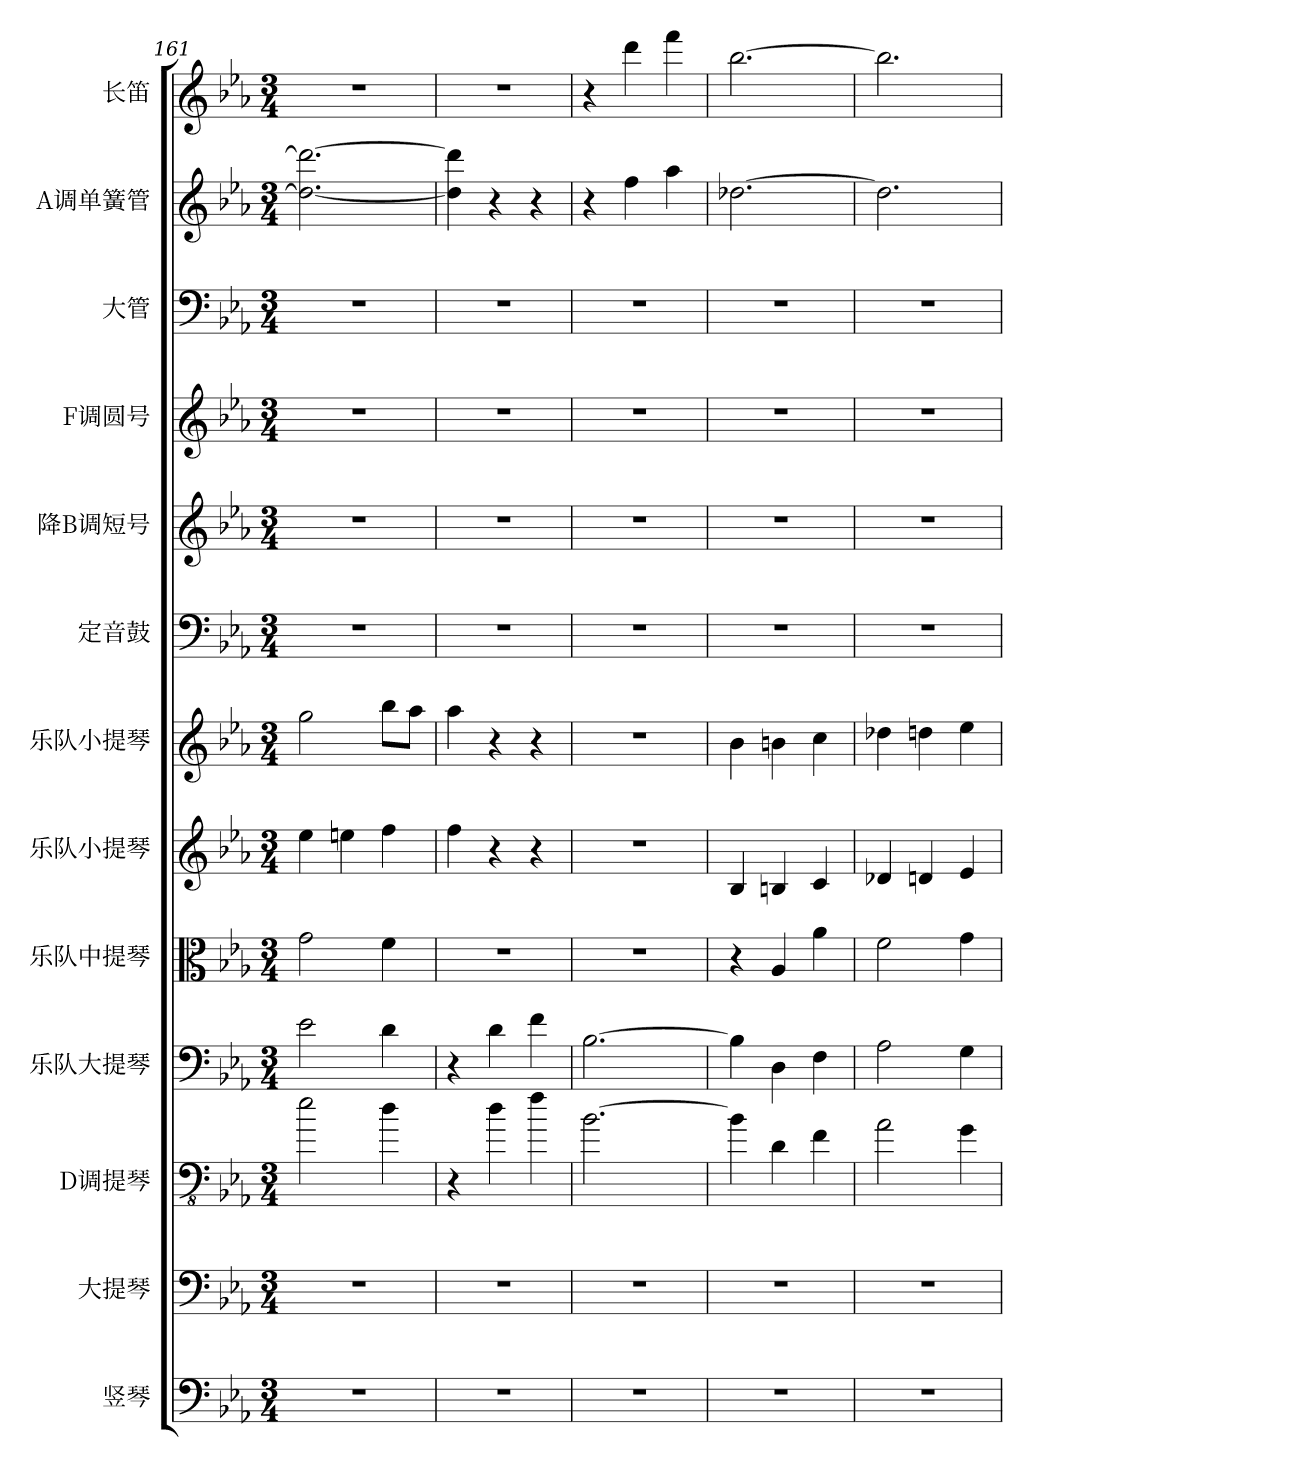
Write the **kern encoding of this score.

**kern	**kern	**kern	**kern	**kern	**kern	**kern	**kern	**kern	**kern	**kern	**kern	**kern
*part13	*part12	*part11	*part10	*part9	*part8	*part7	*part6	*part5	*part4	*part3	*part2	*part1
*staff13	*staff12	*staff11	*staff10	*staff9	*staff8	*staff7	*staff6	*staff5	*staff4	*staff3	*staff2	*staff1
*I"竖琴	*I"大提琴	*I"D调提琴	*I"乐队大提琴	*I"乐队中提琴	*I"乐队小提琴	*I"乐队小提琴	*I"定音鼓	*I"降B调短号	*I"F调圆号	*I"大管	*I"A调单簧管	*I"长笛
*clefF4	*clefF4	*clefFv4	*clefF4	*clefC3	*clefG2	*clefG2	*clefF4	*clefG2	*clefG2	*clefF4	*clefG2	*clefG2
*	*	*ITrd7c12	*	*	*	*	*	*ITrd1c2	*ITrd4c7	*	*ITrd2c3	*
*k[b-e-a-]	*k[b-e-a-]	*k[b-e-a-]	*k[b-e-a-]	*k[b-e-a-]	*k[b-e-a-]	*k[b-e-a-]	*k[b-e-a-]	*k[b-e-a-d-g-]	*k[b-e-a-d-]	*k[b-e-a-]	*k[]	*k[b-e-a-]
*M3/4	*M3/4	*M3/4	*M3/4	*M3/4	*M3/4	*M3/4	*M3/4	*M3/4	*M3/4	*M3/4	*M3/4	*M3/4
=161	=161	=161	=161	=161	=161	=161	=161	=161	=161	=161	=161	=161
2.r	2.r	2E-\	2e-\	2g\	4ee-\	2gg\	2.r	2.r	2.r	2.r	2.b-\_ 2.bb-\_	2.r
.	.	.	.	.	4een\	.	.	.	.	.	.	.
.	.	4D\	4d\	4f\	4ff\	8bb-\L	.	.	.	.	.	.
.	.	.	.	.	.	8aa-\J	.	.	.	.	.	.
!!LO:PB:g=z
=162	=162	=162	=162	=162	=162	=162	=162	=162	=162	=162	=162	=162
2.r	2.r	4r	4r	2.r	4ff\	4aa-\	2.r	2.r	2.r	2.r	4b-\] 4bb-\]	2.r
.	.	4D\	4d\	.	4r	4r	.	.	.	.	4r	.
.	.	4F\	4f\	.	4r	4r	.	.	.	.	4r	.
=163	=163	=163	=163	=163	=163	=163	=163	=163	=163	=163	=163	=163
2.r	2.r	[2.BB-\	[2.B-\	2.r	2.r	2.r	2.r	2.r	2.r	2.r	4r	4r
.	.	.	.	.	.	.	.	.	.	.	4dd\	4ddd\
.	.	.	.	.	.	.	.	.	.	.	4ff\	4fff\
=164	=164	=164	=164	=164	=164	=164	=164	=164	=164	=164	=164	=164
2.r	2.r	4BB-\]	4B-\]	4r	4B-/	4b-\	2.r	2.r	2.r	2.r	[2.b-X\	[2.bb-\
.	.	4DD\	4D\	4A-/	4Bn/	4bn\	.	.	.	.	.	.
.	.	4FF\	4F\	4a-\	4c/	4cc\	.	.	.	.	.	.
=165	=165	=165	=165	=165	=165	=165	=165	=165	=165	=165	=165	=165
2.r	2.r	2AA-\	2A-\	2f\	4d-X/	4dd-X\	2.r	2.r	2.r	2.r	2.b-\]	2.bb-\]
.	.	.	.	.	4dn/	4ddn\	.	.	.	.	.	.
.	.	4GG\	4G\	4g\	4e-/	4ee-\	.	.	.	.	.	.
=	=	=	=	=	=	=	=	=	=	=	=	=
*-	*-	*-	*-	*-	*-	*-	*-	*-	*-	*-	*-	*-
